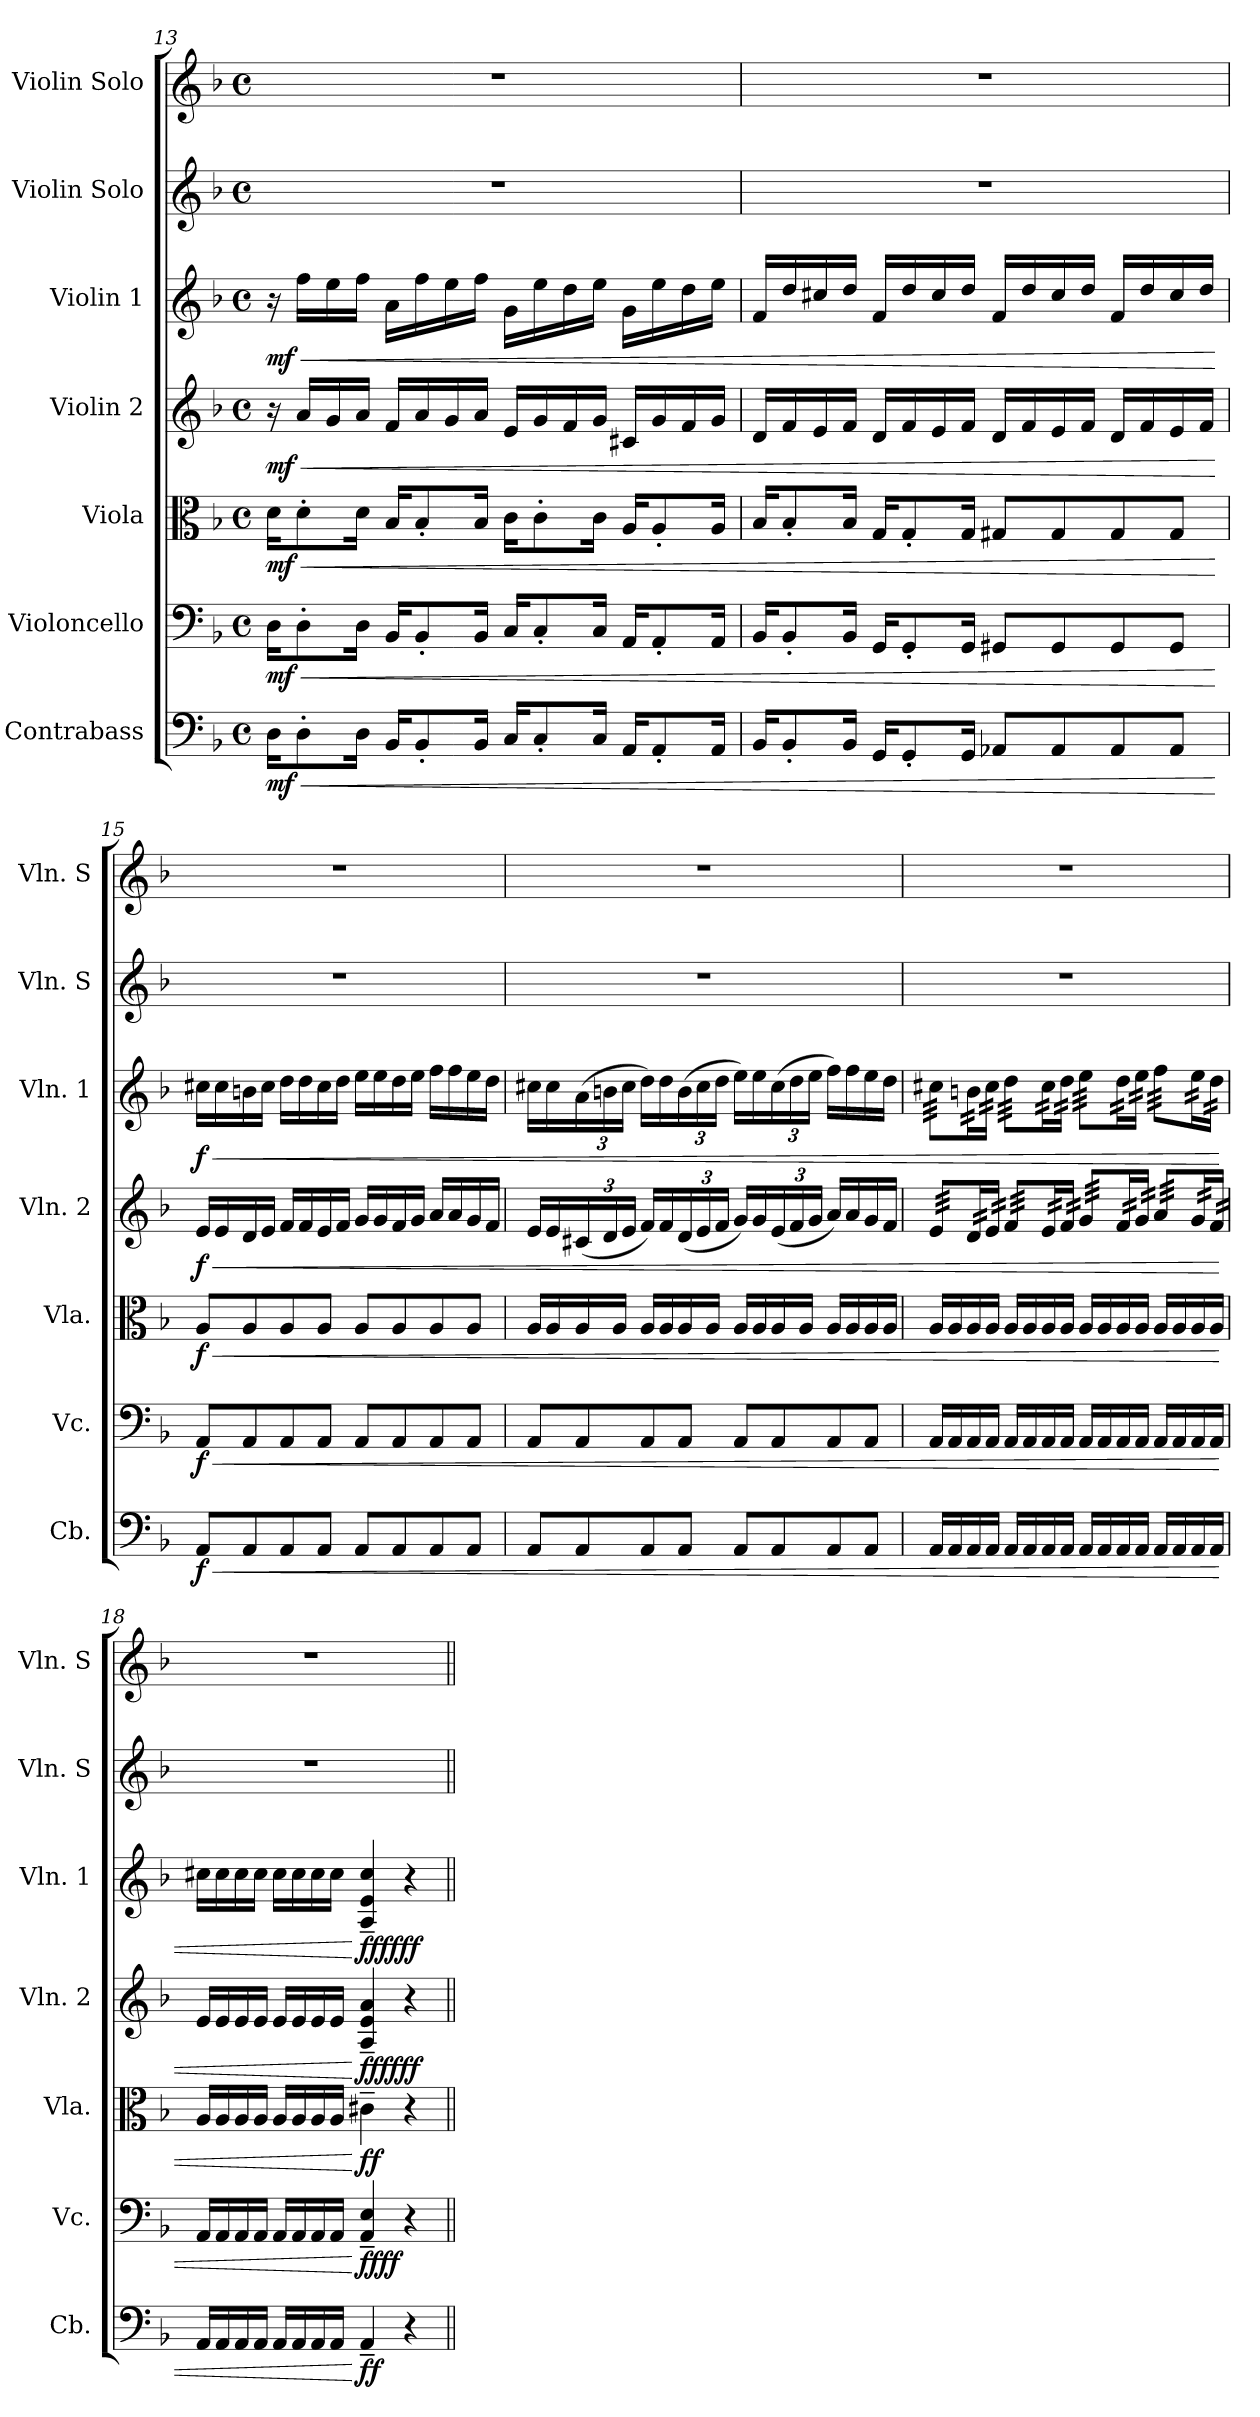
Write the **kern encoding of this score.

**kern	**dynam	**kern	**dynam	**kern	**dynam	**kern	**dynam	**kern	**dynam	**kern	**kern
*part7	*part7	*part6	*part6	*part5	*part5	*part4	*part4	*part3	*part3	*part2	*part1
*staff7	*staff7	*staff6	*staff6	*staff5	*staff5	*staff4	*staff4	*staff3	*staff3	*staff2	*staff1
*I"Contrabass	*	*I"Violoncello	*	*I"Viola	*	*I"Violin 2	*	*I"Violin 1	*	*I"Violin Solo	*I"Violin Solo
*I'Cb.	*	*I'Vc.	*	*I'Vla.	*	*I'Vln. 2	*	*I'Vln. 1	*	*I'Vln. S	*I'Vln. S
*clefF4	*	*clefF4	*	*clefC3	*	*clefG2	*	*clefG2	*	*clefG2	*clefG2
*ITrd7c12	*	*	*	*	*	*	*	*	*	*	*
*k[b-]	*	*k[b-]	*	*k[b-]	*	*k[b-]	*	*k[b-]	*	*k[b-]	*k[b-]
*M4/4	*	*M4/4	*	*M4/4	*	*M4/4	*	*M4/4	*	*M4/4	*M4/4
*met(c)	*	*met(c)	*	*met(c)	*	*met(c)	*	*met(c)	*	*met(c)	*met(c)
=13	=13	=13	=13	=13	=13	=13	=13	=13	=13	=13	=13
!	!LO:HP:b	!	!LO:HP:b	!	!LO:HP:b	!	!LO:HP:b	!	!LO:HP:b	!	!
!	!LO:DY:n=1:b	!	!LO:DY:n=1:b	!	!LO:DY:n=1:b	!	!LO:DY:n=1:b	!	!LO:DY:n=1:b	!	!
16DD\KL	< mf	16D\KL	< mf	16d\KL	< mf	16r	< mf	16r	< mf	1r	1r
8DD'\	.	8D'\	.	8d'\	.	16a/LL	.	16ff\LL	.	.	.
.	.	.	.	.	.	16g/	.	16ee\	.	.	.
16DD\Jk	.	16D\Jk	.	16d\Jk	.	16a/JJ	.	16ff\JJ	.	.	.
16BBB-/KL	.	16BB-/KL	.	16B-/KL	.	16f/LL	.	16a\LL	.	.	.
8BBB-'/	.	8BB-'/	.	8B-'/	.	16a/	.	16ff\	.	.	.
.	.	.	.	.	.	16g/	.	16ee\	.	.	.
16BBB-/Jk	.	16BB-/Jk	.	16B-/Jk	.	16a/JJ	.	16ff\JJ	.	.	.
16CC/KL	.	16C/KL	.	16c\KL	.	16e/LL	.	16g\LL	.	.	.
8CC'/	.	8C'/	.	8c'\	.	16g/	.	16ee\	.	.	.
.	.	.	.	.	.	16f/	.	16dd\	.	.	.
16CC/Jk	.	16C/Jk	.	16c\Jk	.	16g/JJ	.	16ee\JJ	.	.	.
16AAA/KL	.	16AA/KL	.	16A/KL	.	16c#X/LL	.	16g\LL	.	.	.
8AAA'/	.	8AA'/	.	8A'/	.	16g/	.	16ee\	.	.	.
.	.	.	.	.	.	16f/	.	16dd\	.	.	.
16AAA/Jk	.	16AA/Jk	.	16A/Jk	.	16g/JJ	.	16ee\JJ	.	.	.
!!LO:PB:g=z
=14	=14	=14	=14	=14	=14	=14	=14	=14	=14	=14	=14
16BBB-/KL	.	16BB-/KL	.	16B-/KL	.	16d/LL	.	16f/LL	.	1r	1r
8BBB-'/	.	8BB-'/	.	8B-'/	.	16f/	.	16dd/	.	.	.
.	.	.	.	.	.	16e/	.	16cc#X/	.	.	.
16BBB-/Jk	.	16BB-/Jk	.	16B-/Jk	.	16f/JJ	.	16dd/JJ	.	.	.
16GGG/KL	.	16GG/KL	.	16G/KL	.	16d/LL	.	16f/LL	.	.	.
8GGG'/	.	8GG'/	.	8G'/	.	16f/	.	16dd/	.	.	.
.	.	.	.	.	.	16e/	.	16cc#/	.	.	.
16GGG/Jk	.	16GG/Jk	.	16G/Jk	.	16f/JJ	.	16dd/JJ	.	.	.
8AAA-X/L	.	8GG#X/L	.	8G#X/L	.	16d/LL	.	16f/LL	.	.	.
.	.	.	.	.	.	16f/	.	16dd/	.	.	.
8AAA-/	.	8GG#/	.	8G#/	.	16e/	.	16cc#/	.	.	.
.	.	.	.	.	.	16f/JJ	.	16dd/JJ	.	.	.
8AAA-/	.	8GG#/	.	8G#/	.	16d/LL	.	16f/LL	.	.	.
.	.	.	.	.	.	16f/	.	16dd/	.	.	.
8AAA-/J	.	8GG#/J	.	8G#/J	.	16e/	.	16cc#/	.	.	.
.	.	.	.	.	.	16f/JJ	.	16dd/JJ	.	.	.
.	[	.	[	.	[	.	[	.	[	.	.
=15	=15	=15	=15	=15	=15	=15	=15	=15	=15	=15	=15
!	!LO:HP:b	!	!LO:HP:b	!	!LO:HP:b	!	!LO:HP:b	!	!LO:HP:b	!	!
!	!LO:DY:n=1:b	!	!LO:DY:n=1:b	!	!LO:DY:n=1:b	!	!LO:DY:n=1:b	!	!LO:DY:n=1:b	!	!
8AAA/L	< f	8AA/L	< f	8A/L	< f	16e/LL	< f	16cc#X\LL	< f	1r	1r
.	.	.	.	.	.	16e/	.	16cc#\	.	.	.
8AAA/	.	8AA/	.	8A/	.	16d/	.	16bn\	.	.	.
.	.	.	.	.	.	16e/JJ	.	16cc#\JJ	.	.	.
8AAA/	.	8AA/	.	8A/	.	16f/LL	.	16dd\LL	.	.	.
.	.	.	.	.	.	16f/	.	16dd\	.	.	.
8AAA/J	.	8AA/J	.	8A/J	.	16e/	.	16cc#\	.	.	.
.	.	.	.	.	.	16f/JJ	.	16dd\JJ	.	.	.
8AAA/L	.	8AA/L	.	8A/L	.	16g/LL	.	16ee\LL	.	.	.
.	.	.	.	.	.	16g/	.	16ee\	.	.	.
8AAA/	.	8AA/	.	8A/	.	16f/	.	16dd\	.	.	.
.	.	.	.	.	.	16g/JJ	.	16ee\JJ	.	.	.
8AAA/	.	8AA/	.	8A/	.	16a/LL	.	16ff\LL	.	.	.
.	.	.	.	.	.	16a/	.	16ff\	.	.	.
8AAA/J	.	8AA/J	.	8A/J	.	16g/	.	16ee\	.	.	.
.	.	.	.	.	.	16f/JJ	.	16dd\JJ	.	.	.
!!LO:PB:g=z
=16	=16	=16	=16	=16	=16	=16	=16	=16	=16	=16	=16
8AAA/L	.	8AA/L	.	16A/LL	.	16e/LL	.	16cc#X\LL	.	1r	1r
.	.	.	.	16A/	.	16e/	.	16cc#\	.	.	.
*	*	*	*	*	*	*Xbrackettup	*	*Xbrackettup	*	*	*
8AAA/	.	8AA/	.	16A/	.	(<24c#X/	.	(>24a\	.	.	.
.	.	.	.	.	.	24d/	.	24bn\	.	.	.
.	.	.	.	16A/JJ	.	.	.	.	.	.	.
.	.	.	.	.	.	24e/JJ	.	24cc#\JJ	.	.	.
8AAA/	.	8AA/	.	16A/LL	.	16f/LL)	.	16dd\LL)	.	.	.
.	.	.	.	16A/	.	16f/	.	16dd\	.	.	.
8AAA/J	.	8AA/J	.	16A/	.	(<24d/	.	(>24b\	.	.	.
.	.	.	.	.	.	24e/	.	24cc#\	.	.	.
.	.	.	.	16A/JJ	.	.	.	.	.	.	.
.	.	.	.	.	.	24f/JJ	.	24dd\JJ	.	.	.
8AAA/L	.	8AA/L	.	16A/LL	.	16g/LL)	.	16ee\LL)	.	.	.
.	.	.	.	16A/	.	16g/	.	16ee\	.	.	.
8AAA/	.	8AA/	.	16A/	.	(<24e/	.	(>24cc#\	.	.	.
.	.	.	.	.	.	24f/	.	24dd\	.	.	.
.	.	.	.	16A/JJ	.	.	.	.	.	.	.
.	.	.	.	.	.	24g/JJ	.	24ee\JJ	.	.	.
8AAA/	.	8AA/	.	16A/LL	.	16a/LL)	.	16ff\LL)	.	.	.
.	.	.	.	16A/	.	16a/	.	16ff\	.	.	.
8AAA/J	.	8AA/J	.	16A/	.	16g/	.	16ee\	.	.	.
.	.	.	.	16A/JJ	.	16f/JJ	.	16dd\JJ	.	.	.
!!LO:PB:g=z
=17	=17	=17	=17	=17	=17	=17	=17	=17	=17	=17	=17
*	*	*	*	*	*	*tremolo	*	*	*	*	*
*	*	*	*	*	*	*	*	*tremolo	*	*	*
16AAA/LL	.	16AA/LL	.	16A/LL	.	64e/LLLL	.	64cc#X\LLLL	.	1r	1r
.	.	.	.	.	.	64e/	.	64cc#X\	.	.	.
.	.	.	.	.	.	64e/	.	64cc#X\	.	.	.
.	.	.	.	.	.	64e/	.	64cc#X\	.	.	.
16AAA/	.	16AA/	.	16A/	.	64e/	.	64cc#\	.	.	.
.	.	.	.	.	.	64e/	.	64cc#\	.	.	.
.	.	.	.	.	.	64e/	.	64cc#\	.	.	.
.	.	.	.	.	.	64e/	.	64cc#\	.	.	.
16AAA/	.	16AA/	.	16A/	.	64d/	.	64bn\	.	.	.
.	.	.	.	.	.	64d/	.	64bn\	.	.	.
.	.	.	.	.	.	64d/	.	64bn\	.	.	.
.	.	.	.	.	.	64d/	.	64bn\	.	.	.
16AAA/JJ	.	16AA/JJ	.	16A/JJ	.	64e/	.	64cc#\	.	.	.
.	.	.	.	.	.	64e/	.	64cc#\	.	.	.
.	.	.	.	.	.	64e/	.	64cc#\	.	.	.
.	.	.	.	.	.	64e/JJJJ	.	64cc#\JJJJ	.	.	.
16AAA/LL	.	16AA/LL	.	16A/LL	.	64f/LLLL	.	64dd\LLLL	.	.	.
.	.	.	.	.	.	64f/	.	64dd\	.	.	.
.	.	.	.	.	.	64f/	.	64dd\	.	.	.
.	.	.	.	.	.	64f/	.	64dd\	.	.	.
16AAA/	.	16AA/	.	16A/	.	64f/	.	64dd\	.	.	.
.	.	.	.	.	.	64f/	.	64dd\	.	.	.
.	.	.	.	.	.	64f/	.	64dd\	.	.	.
.	.	.	.	.	.	64f/	.	64dd\	.	.	.
16AAA/	.	16AA/	.	16A/	.	64e/	.	64cc#\	.	.	.
.	.	.	.	.	.	64e/	.	64cc#\	.	.	.
.	.	.	.	.	.	64e/	.	64cc#\	.	.	.
.	.	.	.	.	.	64e/	.	64cc#\	.	.	.
16AAA/JJ	.	16AA/JJ	.	16A/JJ	.	64f/	.	64dd\	.	.	.
.	.	.	.	.	.	64f/	.	64dd\	.	.	.
.	.	.	.	.	.	64f/	.	64dd\	.	.	.
.	.	.	.	.	.	64f/JJJJ	.	64dd\JJJJ	.	.	.
16AAA/LL	.	16AA/LL	.	16A/LL	.	64g/LLLL	.	64ee\LLLL	.	.	.
.	.	.	.	.	.	64g/	.	64ee\	.	.	.
.	.	.	.	.	.	64g/	.	64ee\	.	.	.
.	.	.	.	.	.	64g/	.	64ee\	.	.	.
16AAA/	.	16AA/	.	16A/	.	64g/	.	64ee\	.	.	.
.	.	.	.	.	.	64g/	.	64ee\	.	.	.
.	.	.	.	.	.	64g/	.	64ee\	.	.	.
.	.	.	.	.	.	64g/	.	64ee\	.	.	.
16AAA/	.	16AA/	.	16A/	.	64f/	.	64dd\	.	.	.
.	.	.	.	.	.	64f/	.	64dd\	.	.	.
.	.	.	.	.	.	64f/	.	64dd\	.	.	.
.	.	.	.	.	.	64f/	.	64dd\	.	.	.
16AAA/JJ	.	16AA/JJ	.	16A/JJ	.	64g/	.	64ee\	.	.	.
.	.	.	.	.	.	64g/	.	64ee\	.	.	.
.	.	.	.	.	.	64g/	.	64ee\	.	.	.
.	.	.	.	.	.	64g/JJJJ	.	64ee\JJJJ	.	.	.
16AAA/LL	.	16AA/LL	.	16A/LL	.	64a/LLLL	.	64ff\LLLL	.	.	.
.	.	.	.	.	.	64a/	.	64ff\	.	.	.
.	.	.	.	.	.	64a/	.	64ff\	.	.	.
.	.	.	.	.	.	64a/	.	64ff\	.	.	.
16AAA/	.	16AA/	.	16A/	.	64a/	.	64ff\	.	.	.
.	.	.	.	.	.	64a/	.	64ff\	.	.	.
.	.	.	.	.	.	64a/	.	64ff\	.	.	.
.	.	.	.	.	.	64a/	.	64ff\	.	.	.
16AAA/	.	16AA/	.	16A/	.	64g/	.	64ee\	.	.	.
.	.	.	.	.	.	64g/	.	64ee\	.	.	.
.	.	.	.	.	.	64g/	.	64ee\	.	.	.
.	.	.	.	.	.	64g/	.	64ee\	.	.	.
16AAA/JJ	.	16AA/JJ	.	16A/JJ	.	64f/	.	64dd\	.	.	.
.	.	.	.	.	.	64f/	.	64dd\	.	.	.
.	.	.	.	.	.	64f/	.	64dd\	.	.	.
.	.	.	.	.	.	64f/JJJJ	.	64dd\JJJJ	.	.	.
*	*	*	*	*	*	*	*	*Xtremolo	*	*	*
*	*	*	*	*	*	*Xtremolo	*	*	*	*	*
=18	=18	=18	=18	=18	=18	=18	=18	=18	=18	=18	=18
16AAA/LL	.	16AA/LL	.	16A/LL	.	16e/LL	.	16cc#X\LL	.	1r	1r
16AAA/	.	16AA/	.	16A/	.	16e/	.	16cc#\	.	.	.
16AAA/	.	16AA/	.	16A/	.	16e/	.	16cc#\	.	.	.
16AAA/JJ	.	16AA/JJ	.	16A/JJ	.	16e/JJ	.	16cc#\JJ	.	.	.
16AAA/LL	.	16AA/LL	.	16A/LL	.	16e/LL	.	16cc#\LL	.	.	.
16AAA/	.	16AA/	.	16A/	.	16e/	.	16cc#\	.	.	.
16AAA/	.	16AA/	.	16A/	.	16e/	.	16cc#\	.	.	.
16AAA/JJ	.	16AA/JJ	.	16A/JJ	.	16e/JJ	.	16cc#\JJ	.	.	.
!	!LO:DY:n=1:b	!	!LO:DY:n=1:b	!	!	!	!	!	!	!	!
!	!	!	!LO:DY:n=2:b	!	!LO:DY:n=1:b	!	!LO:DY:n=1:b	!	!	!	!
!	!	!	!	!	!	!	!LO:DY:n=2:b	!	!	!	!
!	!	!	!	!	!	!	!LO:DY:n=3:b	!	!LO:DY:n=1:b	!	!
!	!	!	!	!	!	!	!	!	!LO:DY:n=2:b	!	!
!	!	!	!	!	!	!	!	!	!LO:DY:n=3:b	!	!
4AAA~/	[ ff	4AA/~ 4E/~	[ ff ff	4c#X~\	[ ff	4A/~ 4e/~ 4a/~	[ ff ff ff	4A/~ 4e/~ 4cc#/~	[ ff ff ff	.	.
4r	.	4r	.	4r	.	4r	.	4r	.	.	.
=||	=||	=||	=||	=||	=||	=||	=||	=||	=||	=||	=||
*-	*-	*-	*-	*-	*-	*-	*-	*-	*-	*-	*-
